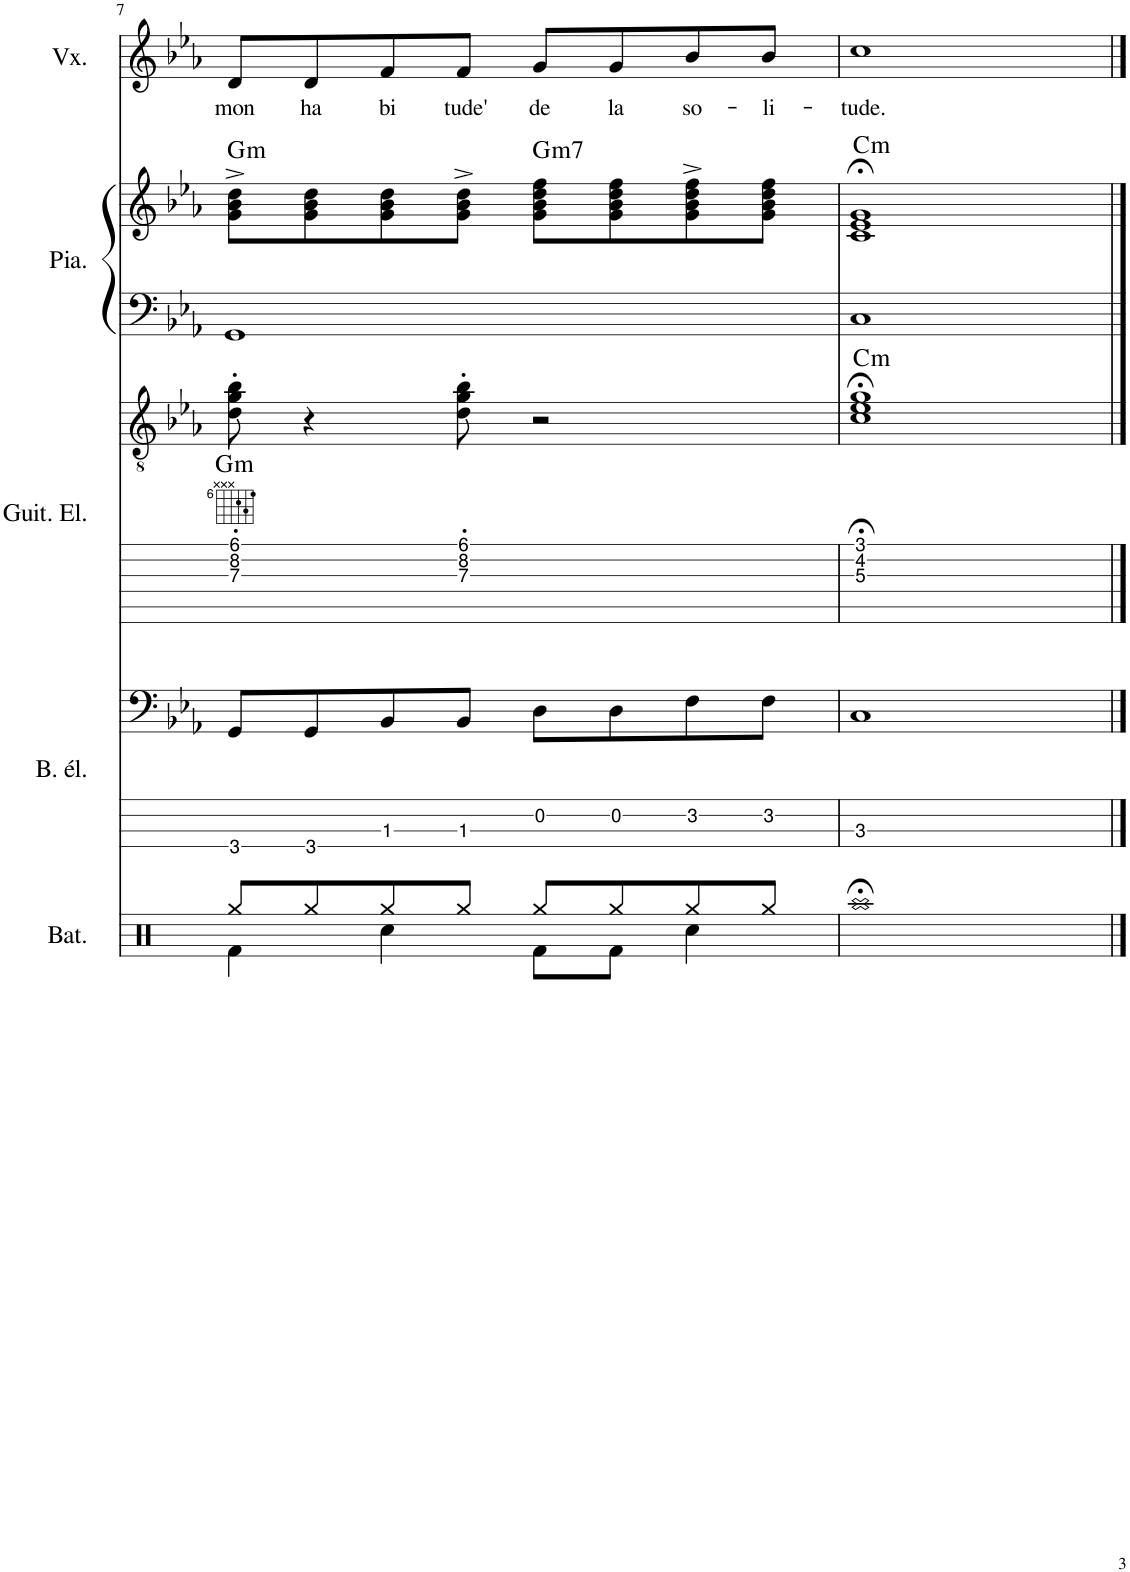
**kern	**kern	**kern	**kern	**kern	**harte	**kern	**kern	**harte	**kern	**text
*part5	*part4	*part4	*part3	*part3	*part3	*part2	*part2	*part2	*part1	*part1
*staff8	*staff7	*staff6	*staff5	*staff4	*	*staff3	*staff2	*	*staff1	*staff1
*I"Batterie	*I"Basse électrique	*	*I"Guitare électrique	*	*	*I"Piano	*	*	*I"Voix	*
*I'Bat.	*I'B. él.	*	*I'Guit. El.	*	*	*I'Pia.	*	*	*I'Vx.	*
!!LO:PB:g=z
*clefX	*	*clefF4	*	*clefGv2	*	*clefF4	*clefG2	*	*clefG2	*
*	*Trd7c12	*Trd7c12	*	*	*	*	*	*	*	*
*k[]	*k[b-e-a-]	*k[b-e-a-]	*k[b-e-a-]	*k[b-e-a-]	*	*k[b-e-a-]	*k[b-e-a-]	*	*k[b-e-a-]	*
*M4/4	*M4/4	*M4/4	*M4/4	*M4/4	*	*M4/4	*M4/4	*	*M4/4	*
=7	=7	=7	=7	=7	=7	=7	=7	=7	=7	=7
*^	*	*	*	*	*	*	*	*	*	*
!	!	!	!	!	!	!LO:H:kt=m	!	!	!LO:H:kt=m	!	!LO:LY:b
8Rgg/L	4Rf\	8GGL	8GG/L	8d' 8g' 8b-'	8d\' 8g\' 8b-\'	G:min	1GG	8g\^ 8b-\^ 8dd\^L	G:min	8d/L	mon
!	!	!	!	!	!	!	!	!	!	!	!LO:LY:b
8Rgg/	.	8GGJ	8GG/	4r	4r	.	.	8g\ 8b-\ 8dd\	.	8d/	ha
!	!	!	!	!	!	!	!	!	!	!	!LO:LY:b
8Rgg/	4Rcc\	8BB-L	8BB-/	.	.	.	.	8g\ 8b-\ 8dd\	.	8f/	bi
!	!	!	!	!	!	!	!	!	!	!	!LO:LY:b
8Rgg/J	.	8BB-J	8BB-/J	8d' 8g' 8b-'	8d\' 8g\' 8b-\'	.	.	8g\^ 8b-\^ 8dd\^J	.	8f/J	tude'
!	!	!	!	!	!	!	!	!	!LO:H:kt=m7	!	!LO:LY:b
8Rgg/L	8Rf\L	8DL	8D\L	2r	2r	.	.	8g\ 8b-\ 8dd\ 8ff\L	G:min7	8g/L	de
!	!	!	!	!	!	!	!	!	!	!	!LO:LY:b
8Rgg/	8Rf\J	8DJ	8D\	.	.	.	.	8g\ 8b-\ 8dd\ 8ff\	.	8g/	la
!	!	!	!	!	!	!	!	!	!	!	!LO:LY:b
8Rgg/	4Rcc\	8FL	8F\	.	.	.	.	8g\^ 8b-\^ 8dd\^ 8ff\^	.	8b-/	so-
!	!	!	!	!	!	!	!	!	!	!	!LO:LY:b
8Rgg/J	.	8FJ	8F\J	.	.	.	.	8g\ 8b-\ 8dd\ 8ff\J	.	8b-/J	-li-
*v	*v	*	*	*	*	*	*	*	*	*	*
=8	=8	=8	=8	=8	=8	=8	=8	=8	=8	=8
!	!	!	!	!	!LO:H:kt=m	!	!	!LO:H:kt=m	!	!LO:LY:b
1Raa;<	1C	1C	1c;< 1e-;< 1g;<	1c;< 1e-;< 1g;<	C:min	1C	1c;< 1e-;< 1g;<	C:min	1cc	-tude.
==	==	==	==	==	==	==	==	==	==	==
*-	*-	*-	*-	*-	*-	*-	*-	*-	*-	*-
